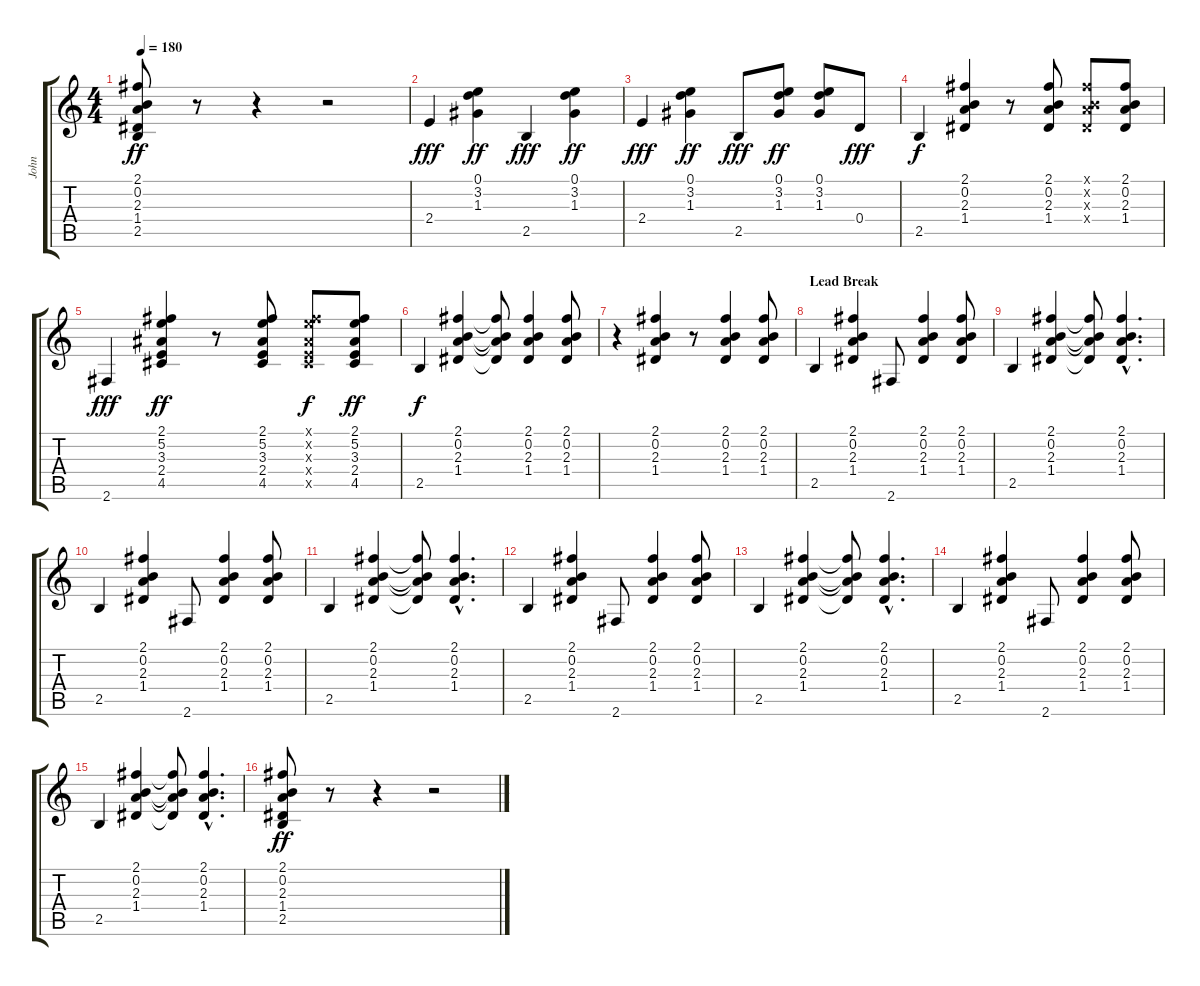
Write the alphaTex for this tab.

\track ("John" "John") {instrument electricguitarclean}
\staff {score tabs}
\tuning (E4 B3 G3 D3 A2 E2) {hide}
\ts (4 4)
\tempo 180
\clef g2
\ks c
(2.1 0.2 2.3 1.4 2.5).8{dy ff} r.8 r.4 r.2 |
2.4.4{dy fff} (0.1 3.2 1.3).4{dy ff} 2.5.4{dy fff} (0.1 3.2 1.3).4{dy ff} |
2.4.4{dy fff} (0.1 3.2 1.3).4{dy ff} 2.5.8{dy fff} (0.1 3.2 1.3).8{dy ff} (0.1 3.2 1.3).8 0.4.8{dy fff} |
2.5.4{dy f} (2.1 0.2 2.3 1.4).4 r.8 (2.1 0.2 2.3 1.4).8 (2.1{x} 0.2{x} 2.3{x} 1.4{x}).8 (2.1 0.2 2.3 1.4).8 |
2.6.4{dy fff} (2.1 5.2 3.3 2.4 4.5).4{dy ff} r.8 (2.1 5.2 3.3 2.4 4.5).8 (2.1{x} 5.2{x} 3.3{x} 2.4{x} 4.5{x}).8{dy f} (2.1 5.2 3.3 2.4 4.5).8{dy ff} |
2.5.4{dy f} (2.1 0.2 2.3 1.4).4 (2.1{t} 0.2{t} 2.3{t} 1.4{t}).8 (2.1 0.2 2.3 1.4).4 (2.1 0.2 2.3 1.4).8 |
r.4 (2.1 0.2 2.3 1.4).4 r.8 (2.1 0.2 2.3 1.4).4 (2.1 0.2 2.3 1.4).8 |
\section ("" "Lead Break")
2.5.4 (2.1 0.2 2.3 1.4).4 2.6.8 (2.1 0.2 2.3 1.4).4 (2.1 0.2 2.3 1.4).8 |
2.5.4 (2.1 0.2 2.3 1.4).4 (2.1{t} 0.2{t} 2.3{t} 1.4{t}).8 (2.1{hac} 0.2{hac} 2.3{hac} 1.4{hac}).4{d} |
2.5.4 (2.1 0.2 2.3 1.4).4 2.6.8 (2.1 0.2 2.3 1.4).4 (2.1 0.2 2.3 1.4).8 |
2.5.4 (2.1 0.2 2.3 1.4).4 (2.1{t} 0.2{t} 2.3{t} 1.4{t}).8 (2.1{hac} 0.2{hac} 2.3{hac} 1.4{hac}).4{d} |
2.5.4 (2.1 0.2 2.3 1.4).4 2.6.8 (2.1 0.2 2.3 1.4).4 (2.1 0.2 2.3 1.4).8 |
2.5.4 (2.1 0.2 2.3 1.4).4 (2.1{t} 0.2{t} 2.3{t} 1.4{t}).8 (2.1{hac} 0.2{hac} 2.3{hac} 1.4{hac}).4{d} |
2.5.4 (2.1 0.2 2.3 1.4).4 2.6.8 (2.1 0.2 2.3 1.4).4 (2.1 0.2 2.3 1.4).8 |
2.5.4 (2.1 0.2 2.3 1.4).4 (2.1{t} 0.2{t} 2.3{t} 1.4{t}).8 (2.1{hac} 0.2{hac} 2.3{hac} 1.4{hac}).4{d} |
(2.1 0.2 2.3 1.4 2.5).8{dy ff} r.8 r.4 r.2
